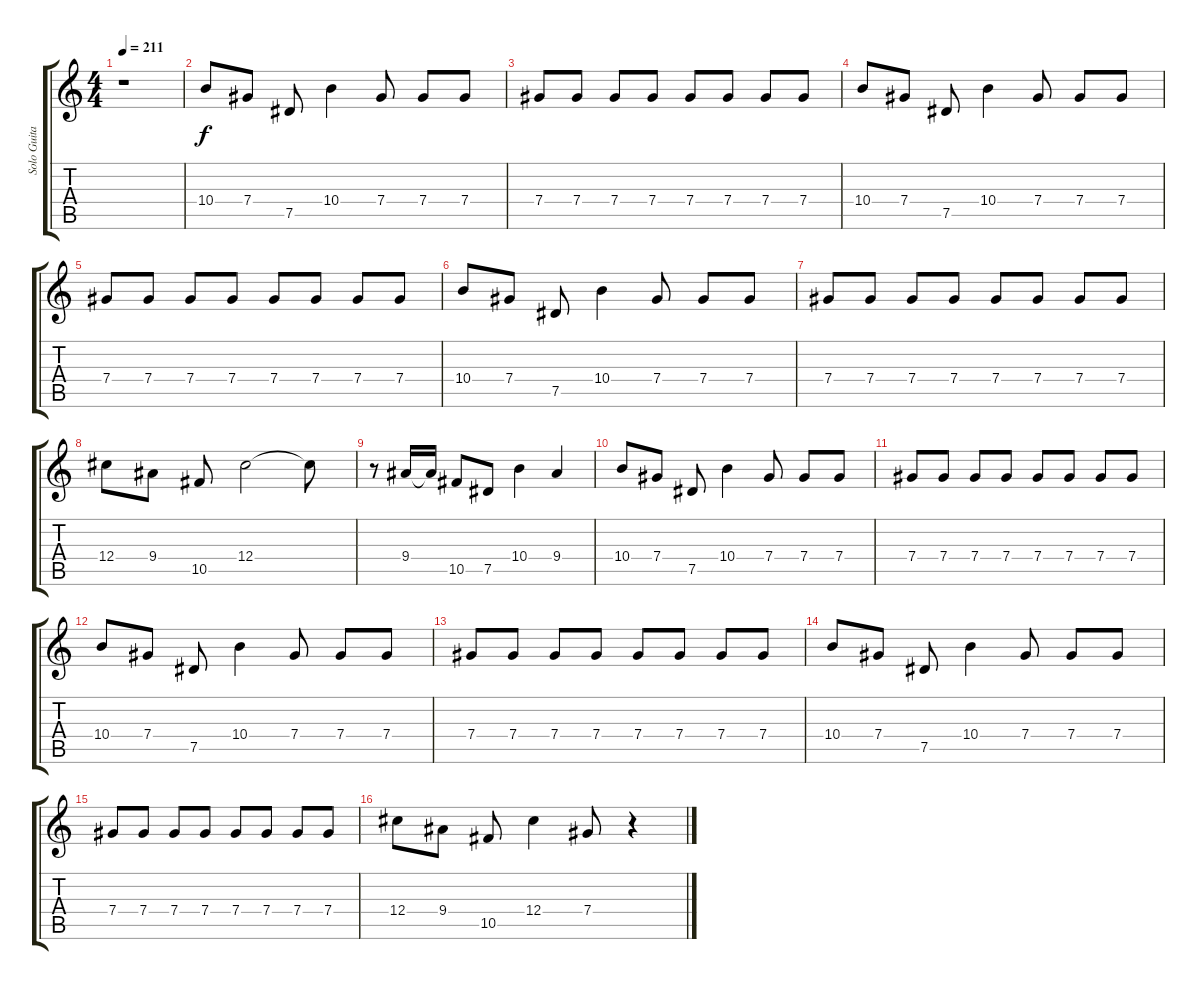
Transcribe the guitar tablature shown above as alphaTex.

\track ("Solo Guitar 1" "Solo Guita") {instrument distortionguitar}
\staff {score tabs}
\tuning (Eb4 Bb3 Gb3 Db3 Ab2 Eb2) {hide}
\ts (4 4)
\tempo 211
\clef g2
\ks c
r.1{dy f} |
10.4.8{volume 13} 7.4.8 7.5.8 10.4.4 7.4.8 7.4.8 7.4.8 |
7.4.8 7.4.8 7.4.8 7.4.8 7.4.8 7.4.8 7.4.8 7.4.8 |
10.4.8 7.4.8 7.5.8 10.4.4 7.4.8 7.4.8 7.4.8 |
7.4.8 7.4.8 7.4.8 7.4.8 7.4.8 7.4.8 7.4.8 7.4.8 |
10.4.8 7.4.8 7.5.8 10.4.4 7.4.8 7.4.8 7.4.8 |
7.4.8 7.4.8 7.4.8 7.4.8 7.4.8 7.4.8 7.4.8 7.4.8 |
12.4.8 9.4.8 10.5.8 12.4.2 12.4{t}.8 |
r.8 9.4.16 9.4{t}.16 10.5.8 7.5.8 10.4.4 9.4.4 |
10.4.8 7.4.8 7.5.8 10.4.4 7.4.8 7.4.8 7.4.8 |
7.4.8 7.4.8 7.4.8 7.4.8 7.4.8 7.4.8 7.4.8 7.4.8 |
10.4.8 7.4.8 7.5.8 10.4.4 7.4.8 7.4.8 7.4.8 |
7.4.8 7.4.8 7.4.8 7.4.8 7.4.8 7.4.8 7.4.8 7.4.8 |
10.4.8 7.4.8 7.5.8 10.4.4 7.4.8 7.4.8 7.4.8 |
7.4.8 7.4.8 7.4.8 7.4.8 7.4.8 7.4.8 7.4.8 7.4.8 |
12.4.8 9.4.8 10.5.8 12.4.4 7.4.8 r.4
